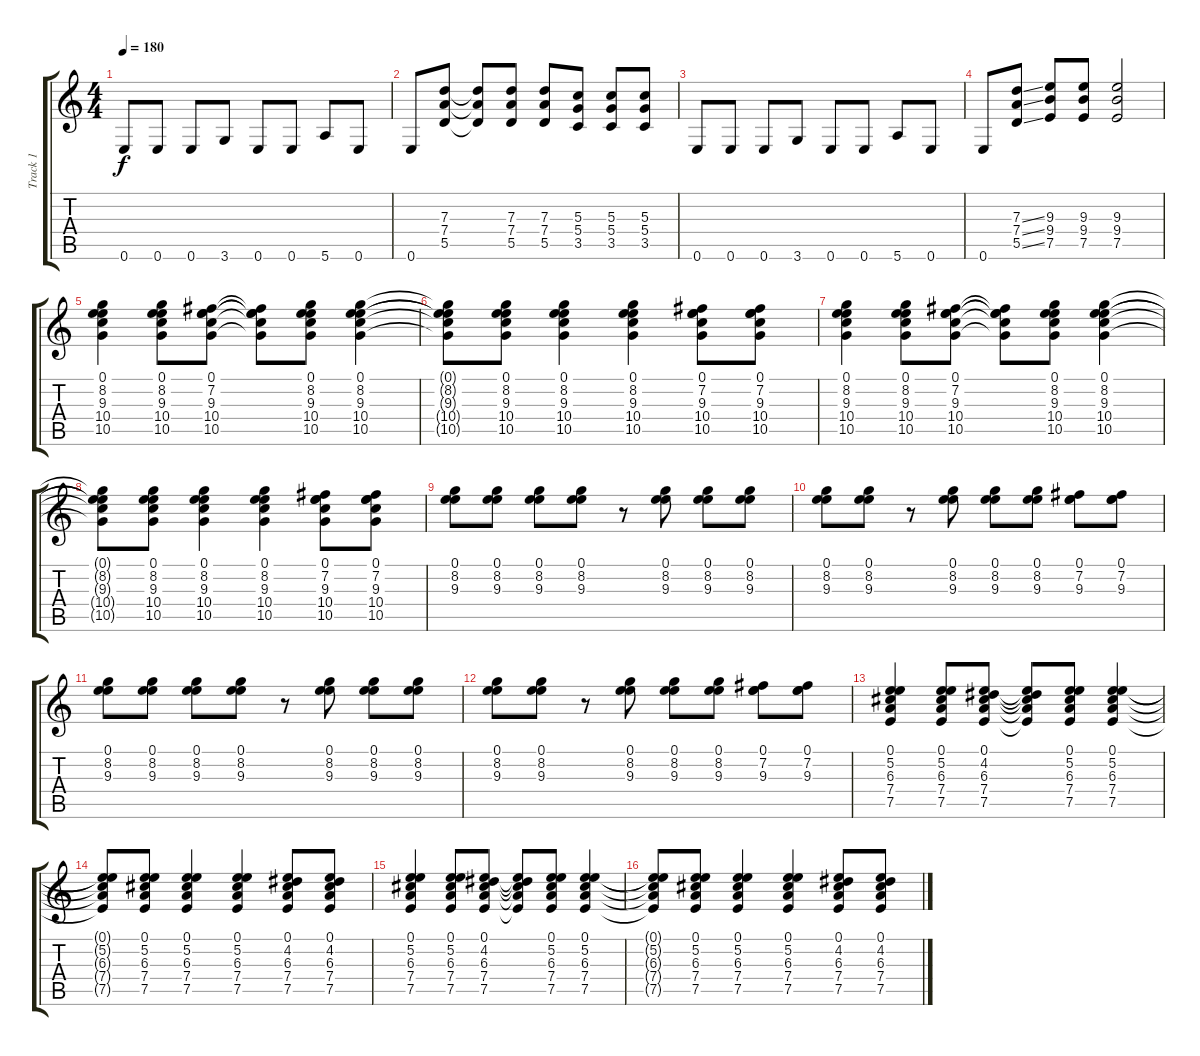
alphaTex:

\track ("Track 1" "Track 1") {instrument distortionguitar}
\staff {score tabs}
\tuning (E4 B3 G3 D3 A2 E2) {hide}
\ts (4 4)
\tempo 180
\clef g2
\ks c
0.6.8{dy f} 0.6.8 0.6.8 3.6.8 0.6.8 0.6.8 5.6.8 0.6.8 |
0.6.8 (7.3 7.4 5.5).8 (7.3{t} 7.4{t} 5.5{t}).8 (7.3 7.4 5.5).8 (7.3 7.4 5.5).8 (5.3 5.4 3.5).8 (5.3 5.4 3.5).8 (5.3 5.4 3.5).8 |
0.6.8 0.6.8 0.6.8 3.6.8 0.6.8 0.6.8 5.6.8 0.6.8 |
0.6.8 (7.3{ss} 7.4{ss} 5.5{ss}).8 (9.3 9.4 7.5).8 (9.3 9.4 7.5).8 (9.3 9.4 7.5).2 |
(0.1 8.2 9.3 10.4 10.5).4{volume 8} (0.1 8.2 9.3 10.4 10.5).8 (0.1 7.2 9.3 10.4 10.5).8 (0.1{t} 7.2{t} 9.3{t} 10.4{t} 10.5{t}).8 (0.1 8.2 9.3 10.4 10.5).8 (0.1 8.2 9.3 10.4 10.5).4 |
(0.1{t} 8.2{t} 9.3{t} 10.4{t} 10.5{t}).8 (0.1 8.2 9.3 10.4 10.5).8 (0.1 8.2 9.3 10.4 10.5).4 (0.1 8.2 9.3 10.4 10.5).4 (0.1 7.2 9.3 10.4 10.5).8 (0.1 7.2 9.3 10.4 10.5).8 |
(0.1 8.2 9.3 10.4 10.5).4 (0.1 8.2 9.3 10.4 10.5).8 (0.1 7.2 9.3 10.4 10.5).8 (0.1{t} 7.2{t} 9.3{t} 10.4{t} 10.5{t}).8 (0.1 8.2 9.3 10.4 10.5).8 (0.1 8.2 9.3 10.4 10.5).4 |
(0.1{t} 8.2{t} 9.3{t} 10.4{t} 10.5{t}).8 (0.1 8.2 9.3 10.4 10.5).8 (0.1 8.2 9.3 10.4 10.5).4 (0.1 8.2 9.3 10.4 10.5).4 (0.1 7.2 9.3 10.4 10.5).8 (0.1 7.2 9.3 10.4 10.5).8 |
(0.1 8.2 9.3).8 (0.1 8.2 9.3).8 (0.1 8.2 9.3).8 (0.1 8.2 9.3).8 r.8 (0.1 8.2 9.3).8 (0.1 8.2 9.3).8 (0.1 8.2 9.3).8 |
(0.1 8.2 9.3).8 (0.1 8.2 9.3).8 r.8 (0.1 8.2 9.3).8 (0.1 8.2 9.3).8 (0.1 8.2 9.3).8 (0.1 7.2 9.3).8 (0.1 7.2 9.3).8 |
(0.1 8.2 9.3).8 (0.1 8.2 9.3).8 (0.1 8.2 9.3).8 (0.1 8.2 9.3).8 r.8 (0.1 8.2 9.3).8 (0.1 8.2 9.3).8 (0.1 8.2 9.3).8 |
(0.1 8.2 9.3).8 (0.1 8.2 9.3).8 r.8 (0.1 8.2 9.3).8 (0.1 8.2 9.3).8 (0.1 8.2 9.3).8 (0.1 7.2 9.3).8 (0.1 7.2 9.3).8 |
(0.1 5.2 6.3 7.4 7.5).4 (0.1 5.2 6.3 7.4 7.5).8 (0.1 4.2 6.3 7.4 7.5).8 (0.1{t} 4.2{t} 6.3{t} 7.4{t} 7.5{t}).8 (0.1 5.2 6.3 7.4 7.5).8 (0.1 5.2 6.3 7.4 7.5).4 |
(0.1{t} 5.2{t} 6.3{t} 7.4{t} 7.5{t}).8 (0.1 5.2 6.3 7.4 7.5).8 (0.1 5.2 6.3 7.4 7.5).4 (0.1 5.2 6.3 7.4 7.5).4 (0.1 4.2 6.3 7.4 7.5).8 (0.1 4.2 6.3 7.4 7.5).8 |
(0.1 5.2 6.3 7.4 7.5).4 (0.1 5.2 6.3 7.4 7.5).8 (0.1 4.2 6.3 7.4 7.5).8 (0.1{t} 4.2{t} 6.3{t} 7.4{t} 7.5{t}).8 (0.1 5.2 6.3 7.4 7.5).8 (0.1 5.2 6.3 7.4 7.5).4 |
(0.1{t} 5.2{t} 6.3{t} 7.4{t} 7.5{t}).8 (0.1 5.2 6.3 7.4 7.5).8 (0.1 5.2 6.3 7.4 7.5).4 (0.1 5.2 6.3 7.4 7.5).4 (0.1 4.2 6.3 7.4 7.5).8 (0.1 4.2 6.3 7.4 7.5).8
